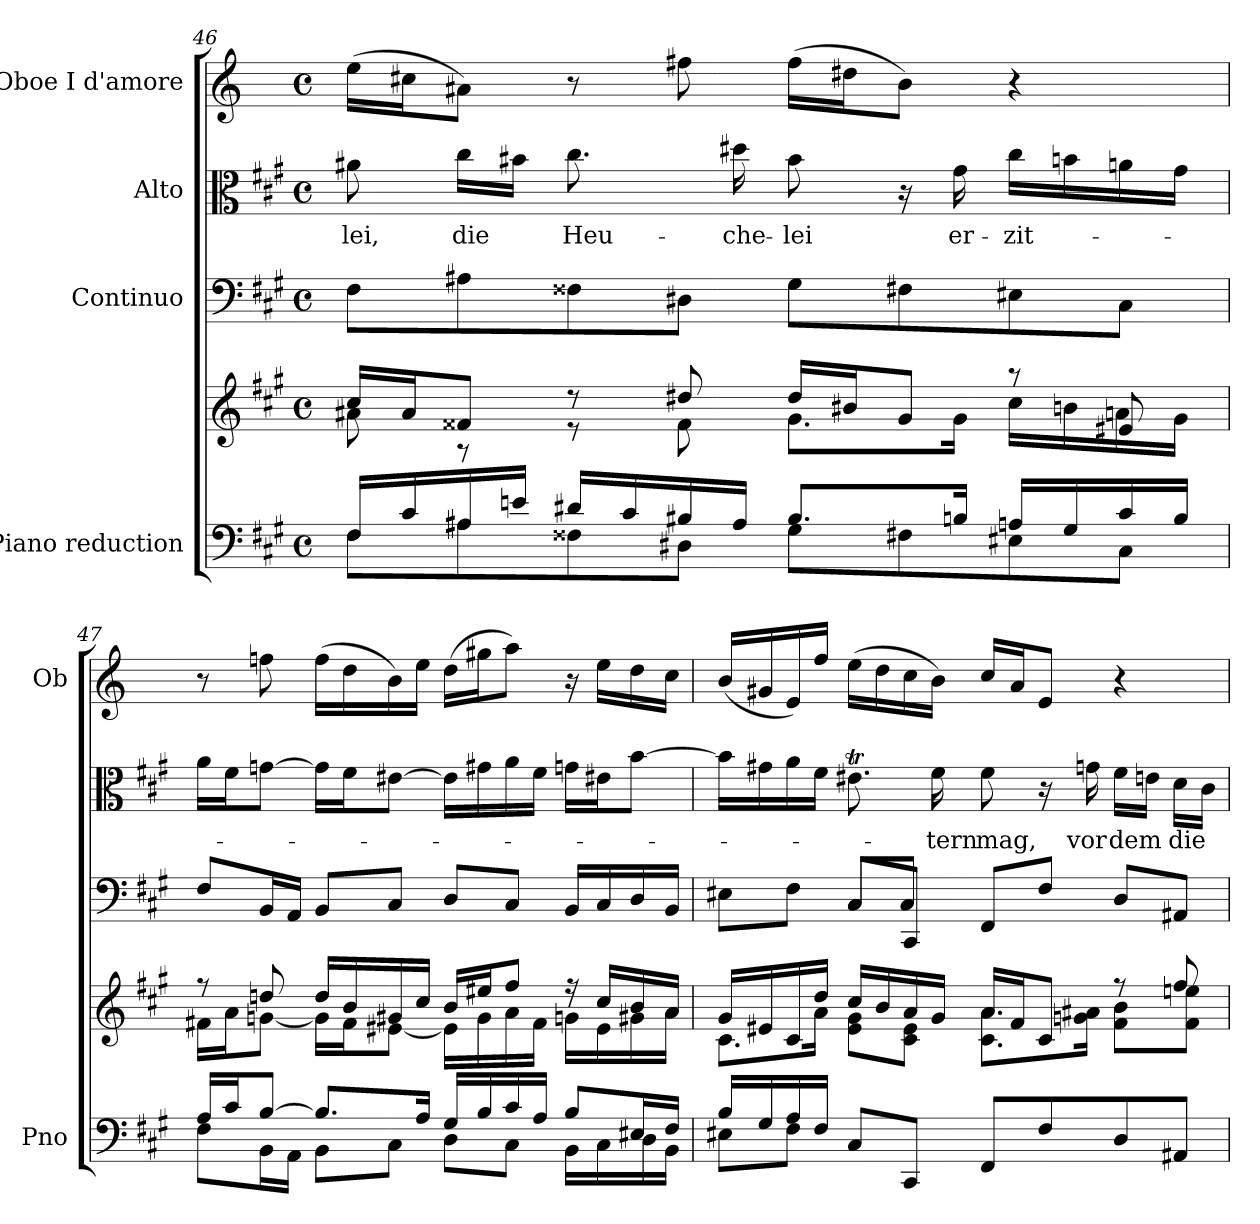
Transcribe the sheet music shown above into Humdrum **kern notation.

**kern	**kern	**kern	**kern	**text	**kern
*part4	*part4	*part3	*part2	*part2	*part1
*staff5	*staff4	*staff3	*staff2	*staff2	*staff1
*I"Piano reduction	*	*I"Continuo	*I"Alto	*	*I"Oboe I d'amore
*I'Pno	*	*	*	*	*I'Ob
*clefF4	*clefG2	*clefF4	*clefC3	*	*clefG2
*	*	*	*	*	*ITrd2c3
*k[f#c#g#]	*k[f#c#g#]	*k[f#c#g#]	*k[f#c#g#]	*	*k[f#c#g#]
*M4/4	*M4/4	*M4/4	*M4/4	*	*M4/4
*met(c)	*met(c)	*met(c)	*met(c)	*	*met(c)
=46	=46	=46	=46	=46	=46
*^	*^	*	*	*	*
!	!	!	!	!	!	!LO:LY:b	!
16F#/LL	8F#\L	16cc#/LL	8a#X\	8F#\L	8a#X\	-lei,	(16cc#\LL
16c#/	.	16a#/J	.	.	.	.	16a#X\J
!	!	!	!	!	!	!LO:LY:b	!
16A#X/	8A#\	8f##X/J	8r	8A#X\	16cc#\LL	die	8f##X\J)
16en/JJ	.	.	.	.	16b#X\JJ	.	.
!	!	!	!	!	!	!LO:LY:b	!
16d#X/LL	8F##X\	8r	8r	8F##X\	8.cc#\	Heu-	8r
16c#/	.	.	.	.	.	.	.
16B#X/	8D#X\J	8dd#X/	8f##\	8D#X\J	.	.	8dd#X\
!	!	!	!	!	!	!LO:LY:b	!
16A#/JJ	.	.	.	.	16dd#X\	-che-	.
!	!	!	!	!	!	!LO:LY:b	!
8.B#/L	8G#\L	16dd#/LL	8.g#\L	8G#\L	8b#\	-lei	(16dd#\LL
.	.	16b#X/J	.	.	.	.	16b#X\J
.	8F#X\	8g#/J	.	8F#X\	16r	.	8g#\J)
!	!	!	!	!	!	!LO:LY:b	!
16Bn/Jk	.	.	16g#\Jk	.	16g#\	er-	.
!	!	!	!	!	!	!LO:LY:b	!
16An/LL	8E#X\	8r	16cc#\LL	8E#X\	16cc#\LL	-zit-	4r
16G#/	.	.	16bn\	.	16bn\	.	.
16c#/	8C#\J	8e#X/	16an\	8C#\J	16an\	.	.
16B/JJ	.	.	16g#\JJ	.	16g#\JJ	.	.
!!LO:LB:g=z
=47	=47	=47	=47	=47	=47	=47	=47
16A/LL	8F#\L	8r	16f#X\LL	8F#/L	16a\LL	.	8r
16c#/J	.	.	16a\J	.	16f#\J	.	.
[8B/J	16BB\L	8ddn/	[8gn\J	16BB/L	[8gn\J	.	8ddn\
.	16AA\JJ	.	.	16AA/JJ	.	.	.
8.B/L]	8BB\L	16dd/LL	16g\LL]	8BB/L	16g\LL]	.	(16dd\LL
.	.	16b/	16f#\J	.	16f#\J	.	16b\
.	8C#\J	16g#X/	[8e#X\J	8C#/J	[8e#X\J	.	16g#\)
16A/Jk	.	16cc#/JJ	.	.	.	.	16cc#\JJ
16G#/LL	8D\L	16b/LL	16e#\LL]	8D/L	16e#\LL]	.	(16b\LL
16B/	.	16ee#X/J	16g#\	.	16g#X\	.	16ee#X\J
16c#/	8C#\J	8ff#/J	16a\	8C#/J	16a\	.	8ff#\J)
16A/JJ	.	.	16f#\JJ	.	16f#\JJ	.	.
8B/L	16BB\LL	16r	16gn\LL	16BB/LL	16gn\LL	.	16r
.	16C#\	16cc#/LL	16e#\	16C#/	16e#X\J	.	16cc#\LL
16E#X/L	16D\	16b/	16g#X\	16D/	[8b\J	.	16b\
16F#/JJ	16BB\JJ	16a/JJ	16a\JJ	16BB/JJ	.	.	16a\JJ
=48	=48	=48	=48	=48	=48	=48	=48
*	*	*	*	*^	*	*	*
16B/LL	8E#X\L	16g#/LL	8.c#\L	8E#X\L	4ryy	16b\LL]	.	(16g#/LL
16G#/	.	16e#X/	.	.	.	16g#X\	.	16e#X/
16A/	8F#\J	16c#/	.	8F#\J	.	16a\	.	16c#/)
16F#/JJ	.	16dd/JJ	16a\Jk	.	.	16f#\JJ	.	16dd/JJ
8C#/L	4ryy	16cc#/LL	8e#\ 8g#\L	8C#/L	8C#!/L	8.e#Xt\	.	(16cc#\LL
.	.	16b/	.	.	.	.	.	16b\
8CC#/J	.	16a/	8c#\ 8e#\J	8CC#/J	8C#!/J	.	.	16a\
!	!	!	!	!	!	!	!LO:LY:b	!
.	.	16g#/JJ	.	.	.	16f#\	-tern	16g#\JJ)
!	!	!	!	!	!	!	!LO:LY:b	!
8FF#/L	2ryy	16a/LL	8.c#\ 8.a\L	8FF#/L	2ryy	8f#\	mag,	16a/LL
.	.	16f#/J	.	.	.	.	.	16f#/J
8F#/	.	8c#/J	.	8F#/J	.	16r	.	8c#/J
!	!	!	!	!	!	!	!LO:LY:b	!
.	.	.	16gn\ 16a#X\Jk	.	.	16gn\	vor	.
!	!	!	!	!	!	!	!LO:LY:b	!
8D/	.	8r	8f#\ 8b\L	8D/L	.	16f#\LL	dem	4r
.	.	.	.	.	.	16en\JJ	.	.
!	!	!	!	!	!	!	!LO:LY:b	!
8AA#X/J	.	8ff#/	8f#\ 8een\J	8AA#X/J	.	16d\LL	die	.
.	.	.	.	.	.	16c#\JJ	.	.
*v	*v	*	*	*v	*v	*	*	*
*	*v	*v	*	*	*	*
=	=	=	=	=	=
*-	*-	*-	*-	*-	*-
